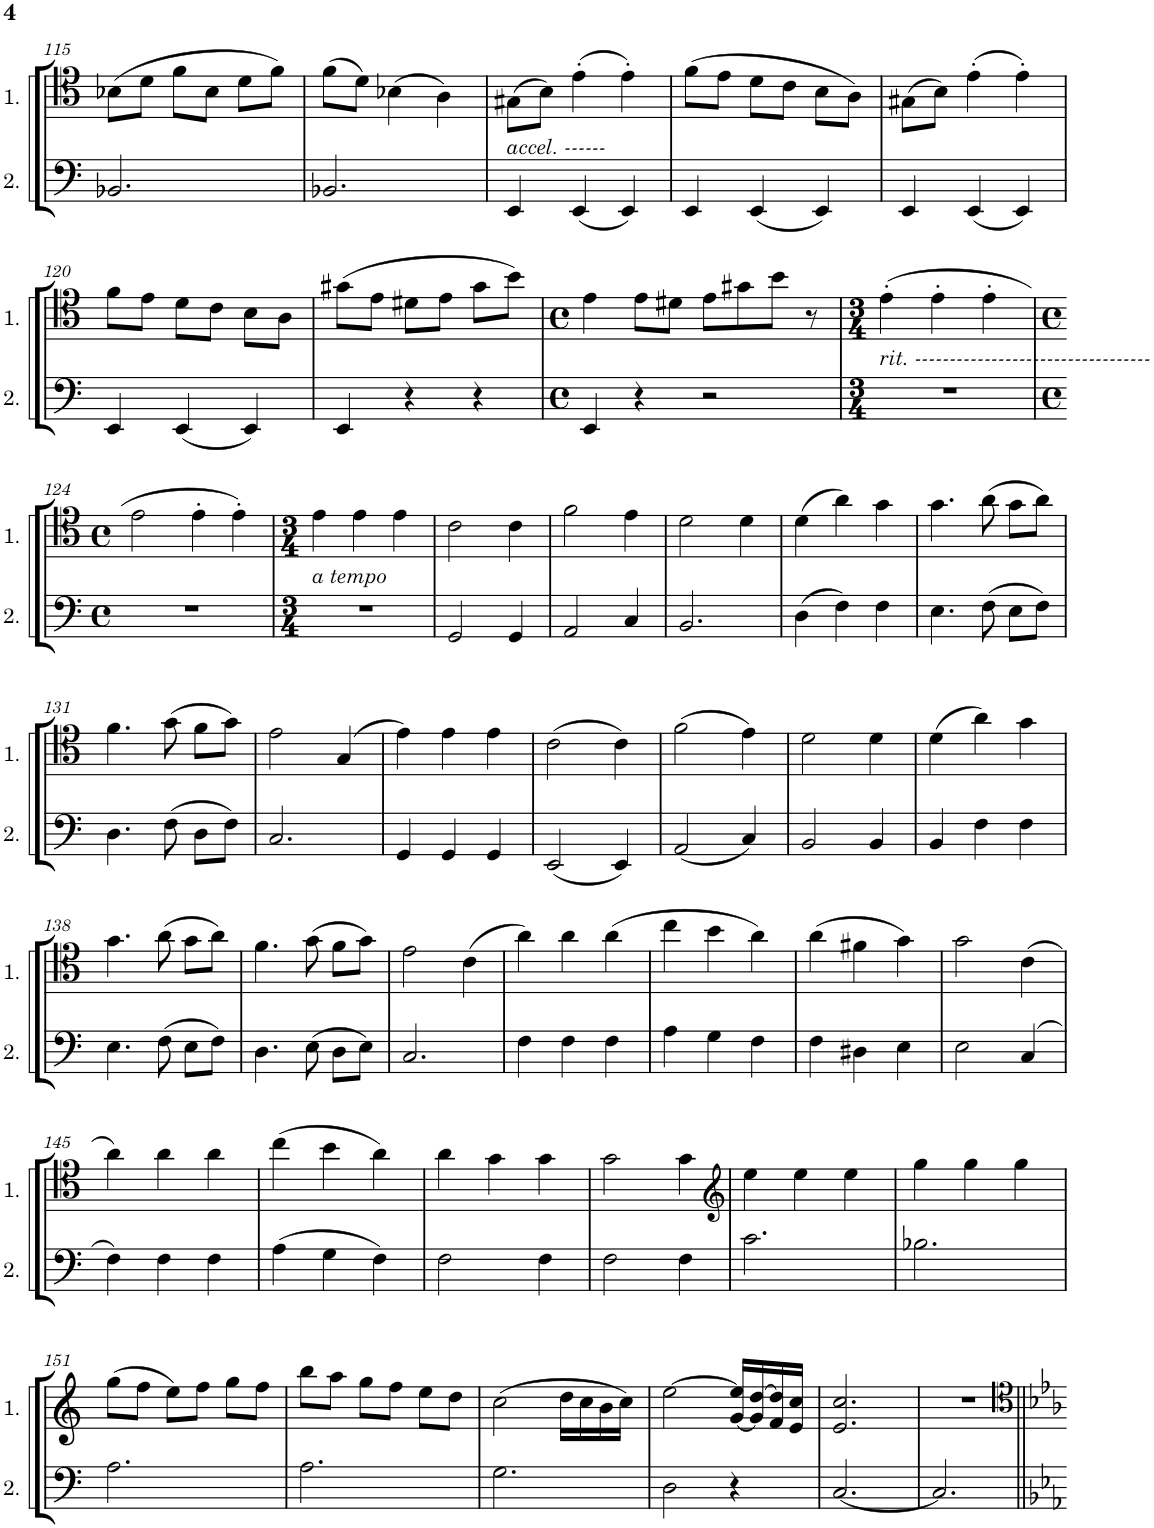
**kern	**kern
*part2	*part1
*staff2	*staff1
*I"Cello 2	*I"Cello 1
!!LO:PB:g=z
*clefF4	*clefC4
*k[]	*k[]
*M3/4	*M3/4
=115	=115
2.BB-X/	(8B-X\L
.	8d\J
.	8f\L
.	8B-\J
.	8d\L
.	8f\J)
=116	=116
2.BB-X/	(8f\L
.	8d\J)
.	(4B-X\
.	4A\)
=117	=117
!	!LO:TX:b:i:t=accel. ------
4EE/	(8G#X\L
.	8B\J)
(4EE/	(4e'\
4EE/)	4e'\)
=118	=118
4EE/	(8f\L
.	8e\J
(4EE/	8d\L
.	8c\J
4EE/)	8B\L
.	8A\J)
=119	=119
4EE/	(8G#X\L
.	8B\J)
(4EE/	(4e'\
4EE/)	4e'\)
!!LO:LB:g=z
=120	=120
4EE/	8f\L
.	8e\J
(4EE/	8d\L
.	8c\J
4EE/)	8B\L
.	8A\J
=121	=121
4EE/	(8g#X\L
.	8e\J
4r	8d#X\L
.	8e\J
4r	8g#\L
.	8b\J)
=122	=122
*M4/4	*M4/4
*met(c)	*met(c)
4EE/	4e\
4r	8e\L
.	8d#X\J
2r	8e\L
.	8g#X\
.	8b\J
.	8r
=123	=123
*M3/4	*M3/4
!	!LO:TX:b:i:t=rit. ----------------------------------
2.r	(4e'\
.	4e'\
.	4e'\
!!LO:LB:g=z
=124	=124
*M4/4	*M4/4
*met(c)	*met(c)
1r	2e\
.	4e'\
.	4e'\)
=125	=125
*M3/4	*M3/4
!	!LO:TX:b:i:t=a tempo
2.r	4e\
.	4e\
.	4e\
=126	=126
2GG/	2c\
4GG/	4c\
=127	=127
2AA/	2f\
4C/	4e\
=128	=128
2.BB/	2d\
.	4d\
=129	=129
(4D\	(4d\
4F\)	4a\)
4F\	4g\
=130	=130
4.E\	4.g\
(8F\	(8a\
8E\L	8g\L
8F\J)	8a\J)
!!LO:LB:g=z
=131	=131
4.D\	4.f\
(8F\	(8g\
8D\L	8f\L
8F\J)	8g\J)
=132	=132
2.C/	2e\
.	(4G/
=133	=133
4GG/	4e\)
4GG/	4e\
4GG/	4e\
=134	=134
(2EE/	(2c\
4EE/)	4c\)
=135	=135
(2AA/	(2f\
4C/)	4e\)
=136	=136
2BB/	2d\
4BB/	4d\
=137	=137
4BB/	(4d\
4F\	4a\)
4F\	4g\
!!LO:LB:g=z
=138	=138
4.E\	4.g\
(8F\	(8a\
8E\L	8g\L
8F\J)	8a\J)
=139	=139
4.D\	4.f\
(8E\	(8g\
8D\L	8f\L
8E\J)	8g\J)
=140	=140
2.C/	2e\
.	(4c\
=141	=141
4F\	4a\)
4F\	4a\
4F\	(4a\
=142	=142
4A\	4cc\
4G\	4b\
4F\	4a\)
=143	=143
4F\	(4a\
4D#X\	4f#X\
4E\	4g\)
=144	=144
2E\	2g\
(4C/	(4c\
!!LO:LB:g=z
=145	=145
4F\)	4a\)
4F\	4a\
4F\	4a\
=146	=146
(4A\	(4cc\
4G\	4b\
4F\)	4a\)
=147	=147
2F\	4a\
.	4g\
4F\	4g\
=148	=148
2F\	2g\
4F\	4g\
=149	=149
*	*clefG2
2.c\	4ee\
.	4ee\
.	4ee\
=150	=150
2.B-X\	4gg\
.	4gg\
.	4gg\
!!LO:LB:g=z
=151	=151
2.A\	(8gg\L
.	8ff\J
.	8ee\L)
.	8ff\J
.	8gg\L
.	8ff\J
=152	=152
2.A\	8bb\L
.	8aa\J
.	8gg\L
.	8ff\J
.	8ee\L
.	8dd\J
=153	=153
2.G\	(2cc\
.	16dd\LL
.	16cc\
.	16b\
.	16cc\JJ)
=154	=154
2D\	[2ee\
4r	[16g/ 16ee/]LL
.	16g/] [16dd/
.	16f/ 16dd/]
.	16e/ 16cc/JJ
=155	=155
[2.C/	2.e/ 2.cc/
=156	=156
2.C/]	2.r
=||	=||
*-	*-
